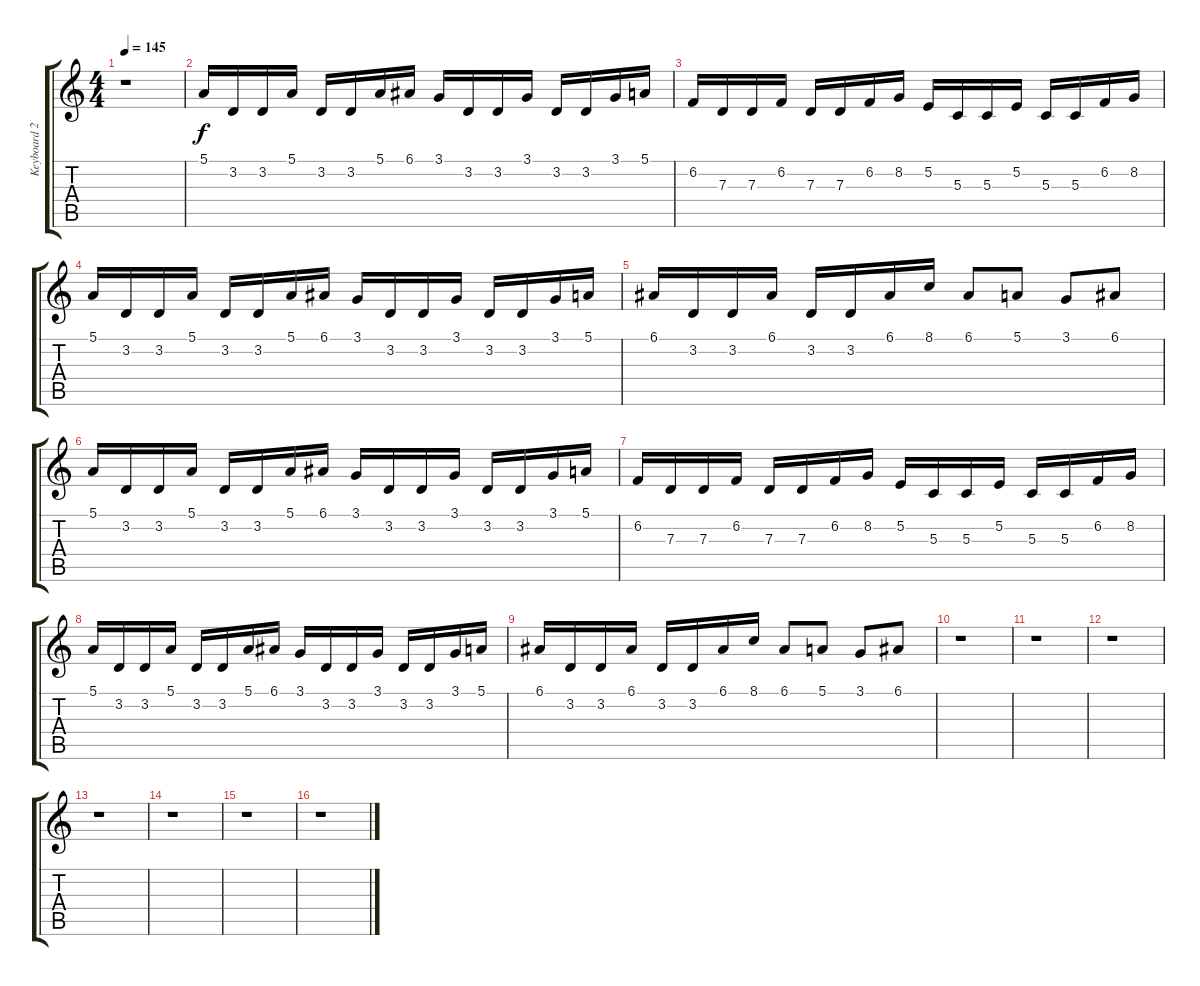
\track ("Keyboard 2." "Keyboard 2") {instrument tremolostrings}
\staff {score tabs}
\tuning (E4 B3 G3 D3 A2 E2) {hide}
\ts (4 4)
\tempo 145
\clef g2
\ks c
r.1{dy f} |
5.1.16{instrument pad1newage} 3.2.16 3.2.16 5.1.16 3.2.16 3.2.16 5.1.16 6.1.16 3.1.16 3.2.16 3.2.16 3.1.16 3.2.16 3.2.16 3.1.16 5.1.16 |
6.2.16 7.3.16 7.3.16 6.2.16 7.3.16 7.3.16 6.2.16 8.2.16 5.2.16 5.3.16 5.3.16 5.2.16 5.3.16 5.3.16 6.2.16 8.2.16 |
5.1.16 3.2.16 3.2.16 5.1.16 3.2.16 3.2.16 5.1.16 6.1.16 3.1.16 3.2.16 3.2.16 3.1.16 3.2.16 3.2.16 3.1.16 5.1.16 |
6.1.16 3.2.16 3.2.16 6.1.16 3.2.16 3.2.16 6.1.16 8.1.16 6.1.8 5.1.8 3.1.8 6.1.8 |
5.1.16 3.2.16 3.2.16 5.1.16 3.2.16 3.2.16 5.1.16 6.1.16 3.1.16 3.2.16 3.2.16 3.1.16 3.2.16 3.2.16 3.1.16 5.1.16 |
6.2.16 7.3.16 7.3.16 6.2.16 7.3.16 7.3.16 6.2.16 8.2.16 5.2.16 5.3.16 5.3.16 5.2.16 5.3.16 5.3.16 6.2.16 8.2.16 |
5.1.16 3.2.16 3.2.16 5.1.16 3.2.16 3.2.16 5.1.16 6.1.16 3.1.16 3.2.16 3.2.16 3.1.16 3.2.16 3.2.16 3.1.16 5.1.16 |
6.1.16 3.2.16 3.2.16 6.1.16 3.2.16 3.2.16 6.1.16 8.1.16 6.1.8 5.1.8 3.1.8 6.1.8 |
r.1 |
r.1 |
r.1 |
r.1 |
r.1 |
r.1 |
r.1
